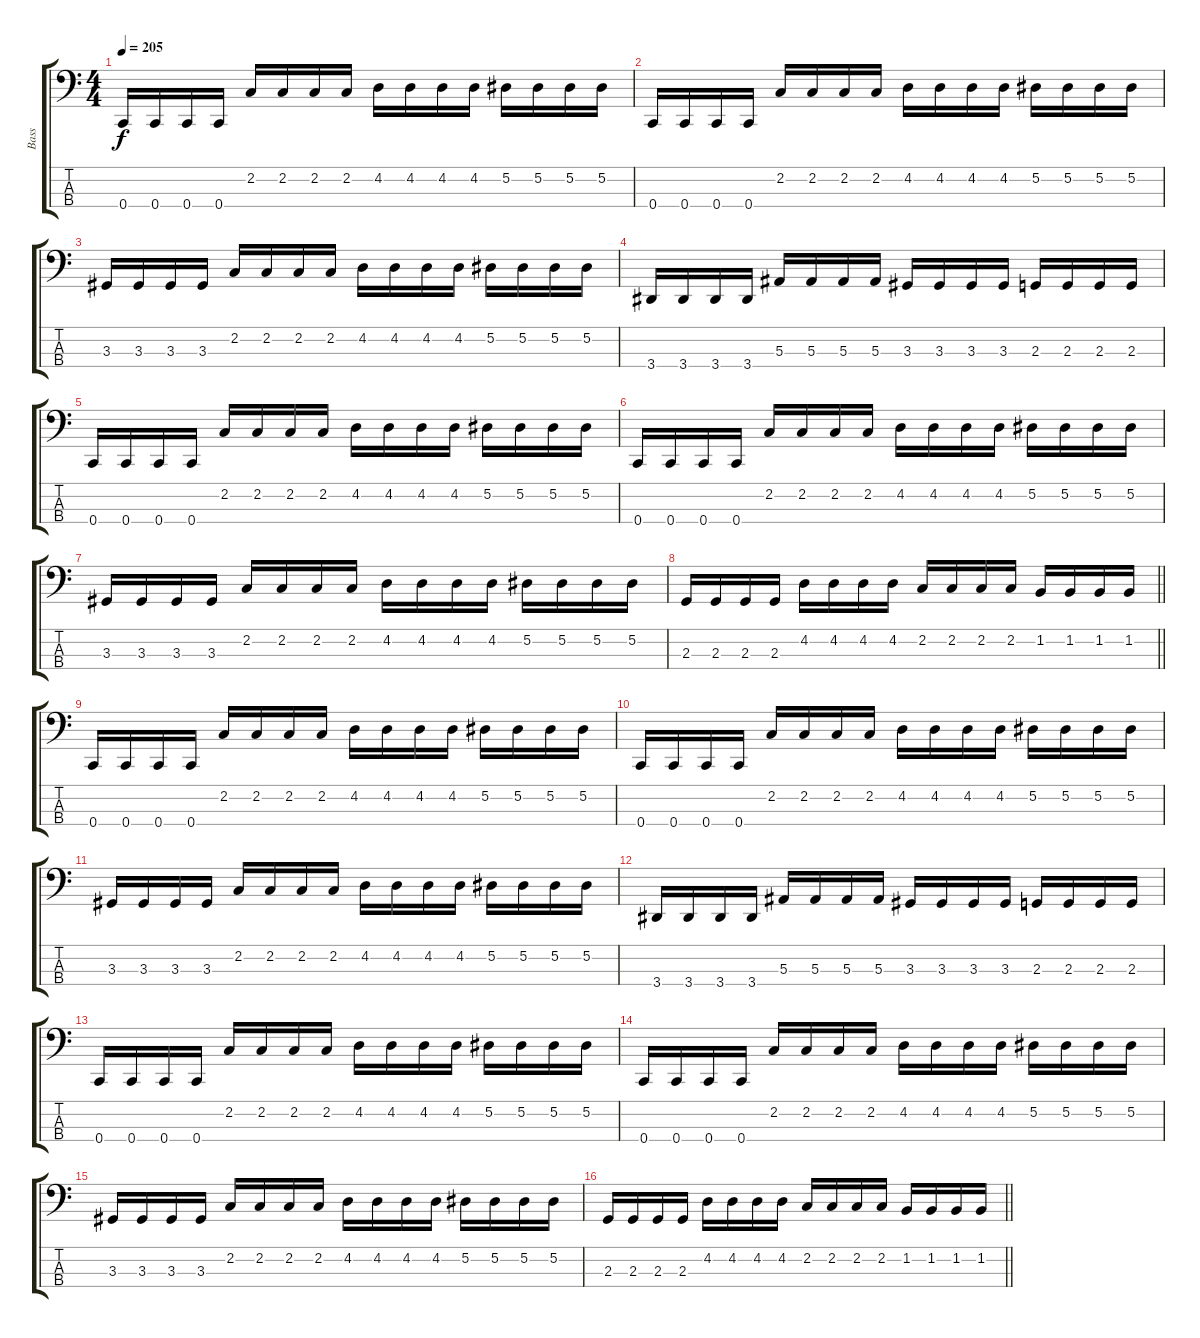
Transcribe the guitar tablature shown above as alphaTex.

\track ("Bass" "Bass") {instrument electricbasspick}
\staff {score tabs}
\tuning (Eb2 Bb1 F1 C1) {hide}
\ts (4 4)
\tempo 205
\clef f4
\ks c
0.4.16{dy f} 0.4.16 0.4.16 0.4.16 2.2.16 2.2.16 2.2.16 2.2.16 4.2.16 4.2.16 4.2.16 4.2.16 5.2.16 5.2.16 5.2.16 5.2.16 |
0.4.16 0.4.16 0.4.16 0.4.16 2.2.16 2.2.16 2.2.16 2.2.16 4.2.16 4.2.16 4.2.16 4.2.16 5.2.16 5.2.16 5.2.16 5.2.16 |
3.3.16 3.3.16 3.3.16 3.3.16 2.2.16 2.2.16 2.2.16 2.2.16 4.2.16 4.2.16 4.2.16 4.2.16 5.2.16 5.2.16 5.2.16 5.2.16 |
3.4.16 3.4.16 3.4.16 3.4.16 5.3.16 5.3.16 5.3.16 5.3.16 3.3.16 3.3.16 3.3.16 3.3.16 2.3.16 2.3.16 2.3.16 2.3.16 |
0.4.16 0.4.16 0.4.16 0.4.16 2.2.16 2.2.16 2.2.16 2.2.16 4.2.16 4.2.16 4.2.16 4.2.16 5.2.16 5.2.16 5.2.16 5.2.16 |
0.4.16 0.4.16 0.4.16 0.4.16 2.2.16 2.2.16 2.2.16 2.2.16 4.2.16 4.2.16 4.2.16 4.2.16 5.2.16 5.2.16 5.2.16 5.2.16 |
3.3.16 3.3.16 3.3.16 3.3.16 2.2.16 2.2.16 2.2.16 2.2.16 4.2.16 4.2.16 4.2.16 4.2.16 5.2.16 5.2.16 5.2.16 5.2.16 |
\barLineRight lightlight
2.3.16 2.3.16 2.3.16 2.3.16 4.2.16 4.2.16 4.2.16 4.2.16 2.2.16 2.2.16 2.2.16 2.2.16 1.2.16 1.2.16 1.2.16 1.2.16 |
0.4.16 0.4.16 0.4.16 0.4.16 2.2.16 2.2.16 2.2.16 2.2.16 4.2.16 4.2.16 4.2.16 4.2.16 5.2.16 5.2.16 5.2.16 5.2.16 |
0.4.16 0.4.16 0.4.16 0.4.16 2.2.16 2.2.16 2.2.16 2.2.16 4.2.16 4.2.16 4.2.16 4.2.16 5.2.16 5.2.16 5.2.16 5.2.16 |
3.3.16 3.3.16 3.3.16 3.3.16 2.2.16 2.2.16 2.2.16 2.2.16 4.2.16 4.2.16 4.2.16 4.2.16 5.2.16 5.2.16 5.2.16 5.2.16 |
3.4.16 3.4.16 3.4.16 3.4.16 5.3.16 5.3.16 5.3.16 5.3.16 3.3.16 3.3.16 3.3.16 3.3.16 2.3.16 2.3.16 2.3.16 2.3.16 |
0.4.16 0.4.16 0.4.16 0.4.16 2.2.16 2.2.16 2.2.16 2.2.16 4.2.16 4.2.16 4.2.16 4.2.16 5.2.16 5.2.16 5.2.16 5.2.16 |
0.4.16 0.4.16 0.4.16 0.4.16 2.2.16 2.2.16 2.2.16 2.2.16 4.2.16 4.2.16 4.2.16 4.2.16 5.2.16 5.2.16 5.2.16 5.2.16 |
3.3.16 3.3.16 3.3.16 3.3.16 2.2.16 2.2.16 2.2.16 2.2.16 4.2.16 4.2.16 4.2.16 4.2.16 5.2.16 5.2.16 5.2.16 5.2.16 |
\barLineRight lightlight
2.3.16 2.3.16 2.3.16 2.3.16 4.2.16 4.2.16 4.2.16 4.2.16 2.2.16 2.2.16 2.2.16 2.2.16 1.2.16 1.2.16 1.2.16 1.2.16
